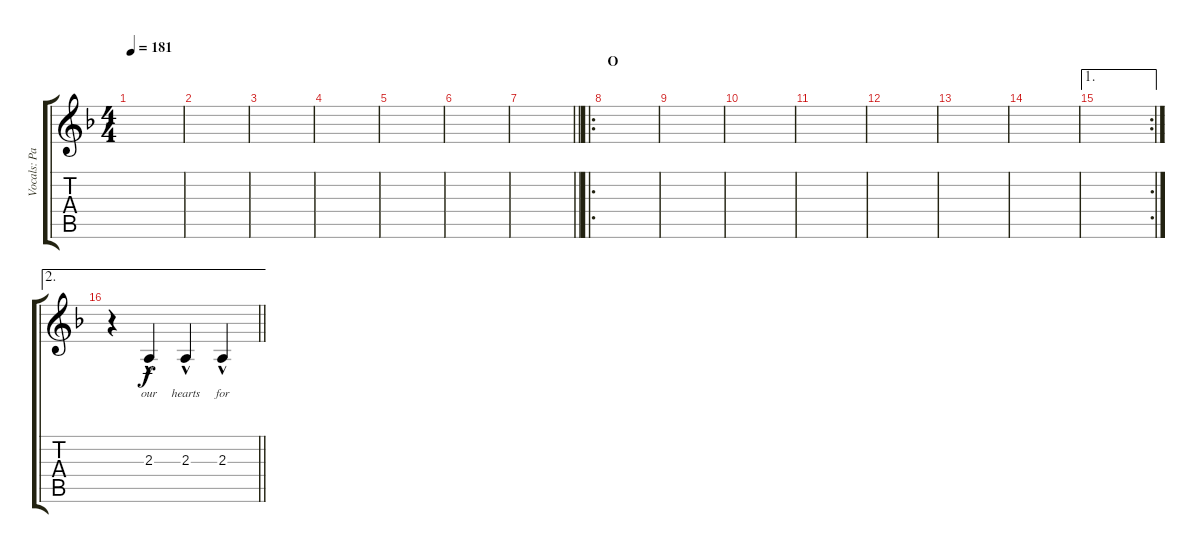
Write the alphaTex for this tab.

\track ("Vocals: Pat" "Vocals: Pa") {instrument lead2sawtooth}
\staff {score tabs}
\tuning (E4 B3 G3 D3 A2 E2) {hide}
\ts (4 4)
\tempo 181
\clef g2
\ks f
|
|
|
|
|
|
\barLineRight lightlight
|
\ro
\section ("" "O")
|
|
|
|
|
|
|
\ae 1
\rc 2
|
\ae 2
\barLineRight lightlight
r.4 2.3{hac}.4{lyrics (0 "our") lyrics (1 "") lyrics (2 "") lyrics (3 "") lyrics (4 "")} 2.3{hac}.4{lyrics (0 "hearts") lyrics (1 "") lyrics (2 "") lyrics (3 "") lyrics (4 "")} 2.3{hac}.4{lyrics (0 "for") lyrics (1 "") lyrics (2 "") lyrics (3 "") lyrics (4 "")}
